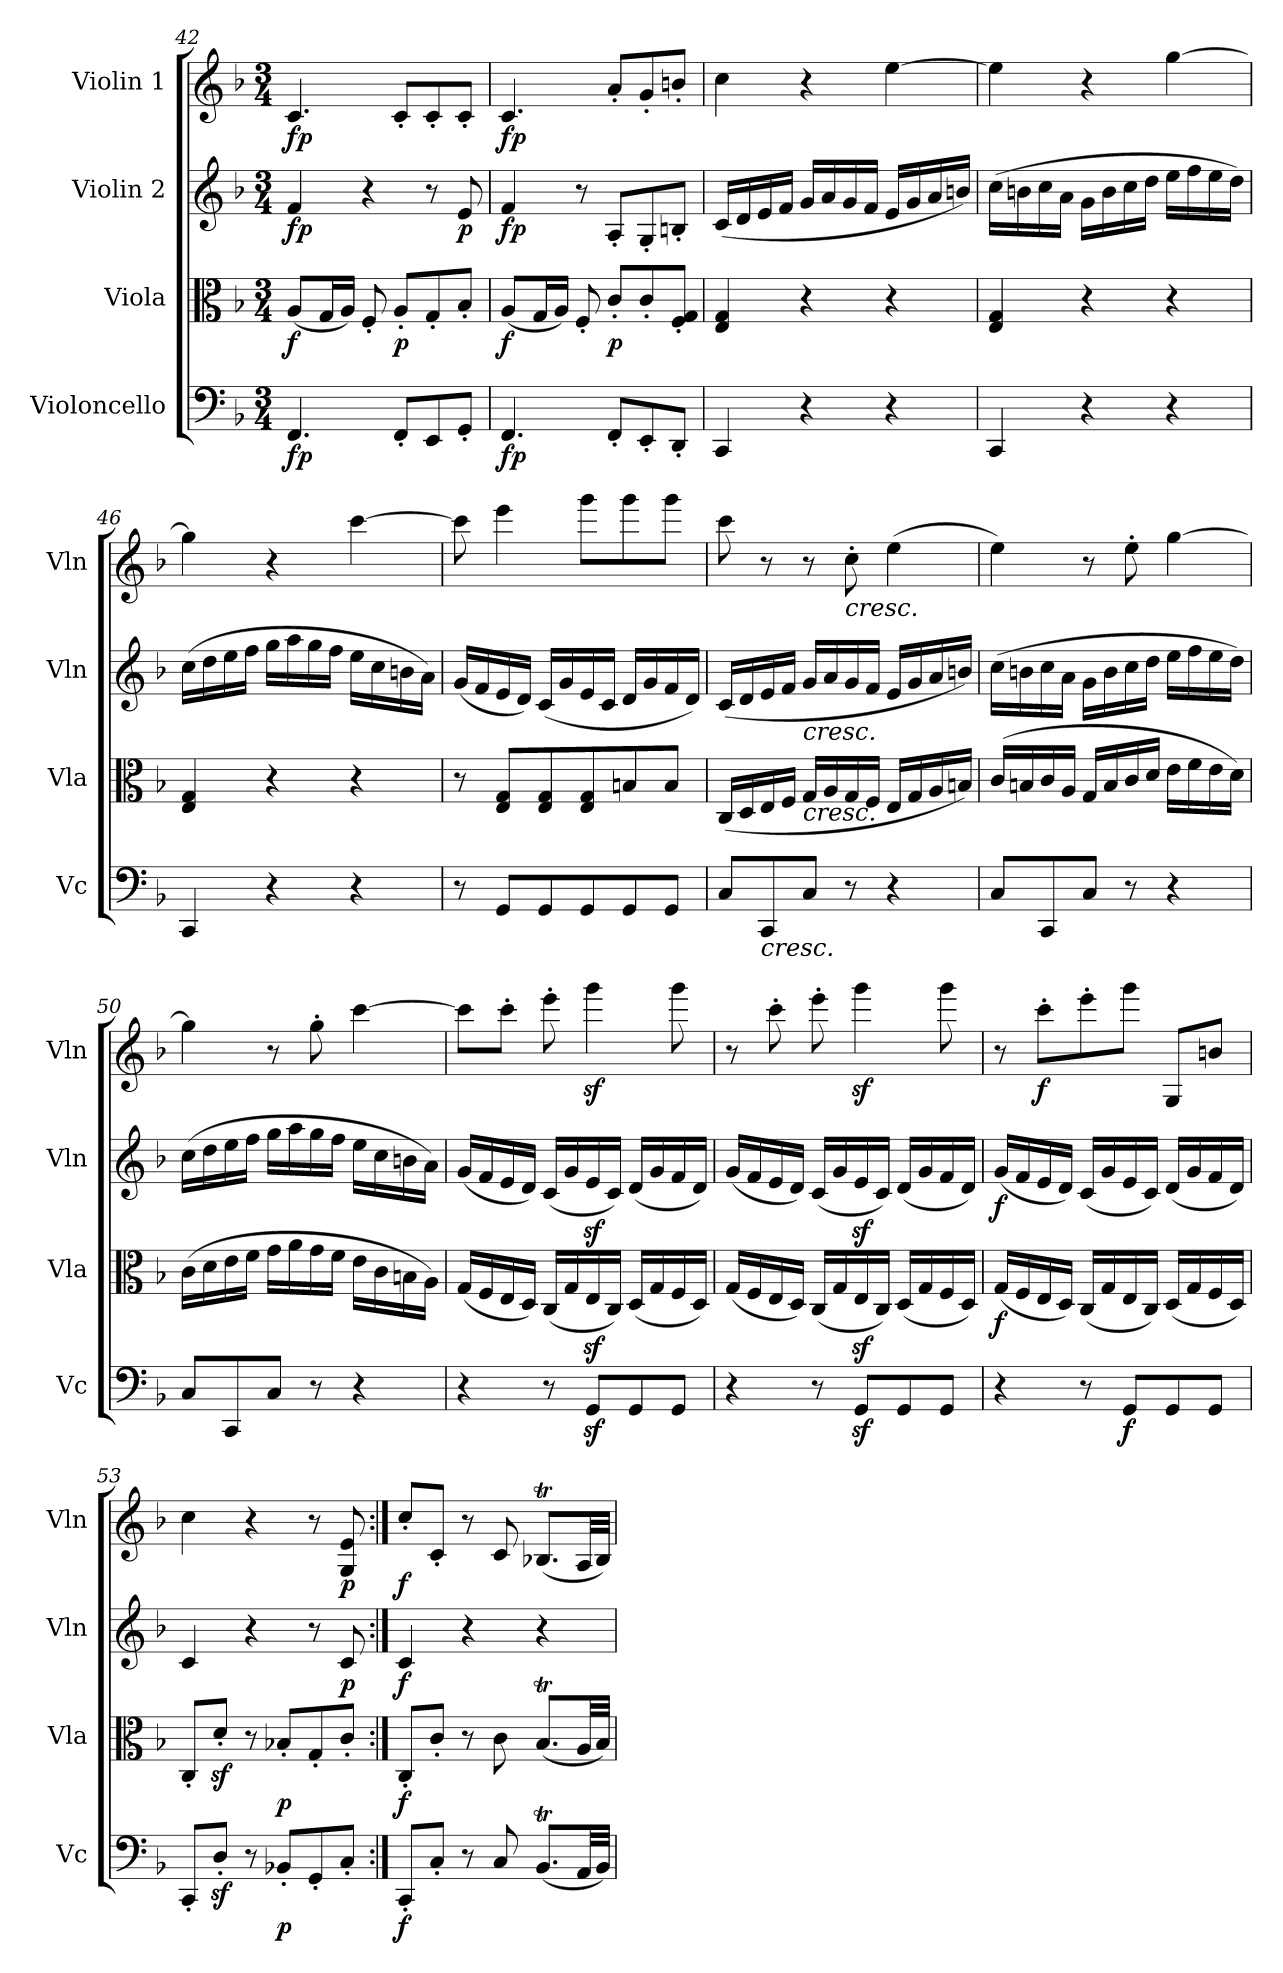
**kern	**dynam	**kern	**dynam	**kern	**dynam	**kern	**dynam
*part4	*part4	*part3	*part3	*part2	*part2	*part1	*part1
*staff4	*staff4	*staff3	*staff3	*staff2	*staff2	*staff1	*staff1
*I"Violoncello	*	*I"Viola	*	*I"Violin 2	*	*I"Violin 1	*
*I'Vc	*	*I'Vla	*	*I'Vln	*	*I'Vln	*
*clefF4	*	*clefC3	*	*clefG2	*	*clefG2	*
*k[b-]	*	*k[b-]	*	*k[b-]	*	*k[b-]	*
*M3/4	*	*M3/4	*	*M3/4	*	*M3/4	*
=42	=42	=42	=42	=42	=42	=42	=42
!	!LO:DY:b	!	!LO:DY:b	!	!LO:DY:b	!	!LO:DY:b
4.FF/	fp	(8A/L	f	4f/	fp	4.c/	fp
.	.	16G/L	.	.	.	.	.
.	.	16A/JJ)	.	.	.	.	.
.	.	8F'/	.	4r	.	.	.
!	!	!	!LO:DY:b	!	!	!	!
8FF'/L	.	8A'/L	p	.	.	8c'/L	.
8EE/	.	8G'/	.	8r	.	8c'/	.
!	!	!	!	!	!LO:DY:b	!	!
8GG'/J	.	8B-'/J	.	8e/	p	8c'/J	.
=43	=43	=43	=43	=43	=43	=43	=43
!	!LO:DY:b	!	!LO:DY:b	!	!LO:DY:b	!	!LO:DY:b
4.FF/	fp	(8A/L	f	4f/	fp	4.c/	fp
.	.	16G/L	.	.	.	.	.
.	.	16A/JJ)	.	.	.	.	.
.	.	8F'/	.	8r	.	.	.
!	!	!	!LO:DY:b	!	!	!	!
8FF'/L	.	8c'/L	p	8A'/L	.	8a'/L	.
8EE'/	.	8c'/	.	8G'/	.	8g'/	.
8DD'/J	.	8F/' 8G/'J	.	8Bn'/J	.	8bn'/J	.
=44	=44	=44	=44	=44	=44	=44	=44
4CC/	.	4E/ 4G/	.	(16c/LL	.	4cc\	.
.	.	.	.	16d/	.	.	.
.	.	.	.	16e/	.	.	.
.	.	.	.	16f/JJ	.	.	.
4r	.	4r	.	16g/LL	.	4r	.
.	.	.	.	16a/	.	.	.
.	.	.	.	16g/	.	.	.
.	.	.	.	16f/JJ	.	.	.
4r	.	4r	.	16e/LL	.	[4ee\	.
.	.	.	.	16g/	.	.	.
.	.	.	.	16a/	.	.	.
.	.	.	.	16bn/JJ)	.	.	.
!!LO:LB:g=z
=45	=45	=45	=45	=45	=45	=45	=45
4CC/	.	4E/ 4G/	.	(>16cc\LL	.	4ee\]	.
.	.	.	.	16bn\	.	.	.
.	.	.	.	16cc\	.	.	.
.	.	.	.	16a\JJ	.	.	.
4r	.	4r	.	16g\LL	.	4r	.
.	.	.	.	16b\	.	.	.
.	.	.	.	16cc\	.	.	.
.	.	.	.	16dd\JJ	.	.	.
4r	.	4r	.	16ee\LL	.	[>4gg\	.
.	.	.	.	16ff\	.	.	.
.	.	.	.	16ee\	.	.	.
.	.	.	.	16dd\JJ)	.	.	.
=46	=46	=46	=46	=46	=46	=46	=46
4CC/	.	4E/ 4G/	.	(>16cc\LL	.	4gg\]	.
.	.	.	.	16dd\	.	.	.
.	.	.	.	16ee\	.	.	.
.	.	.	.	16ff\JJ	.	.	.
4r	.	4r	.	16gg\LL	.	4r	.
.	.	.	.	16aa\	.	.	.
.	.	.	.	16gg\	.	.	.
.	.	.	.	16ff\JJ	.	.	.
4r	.	4r	.	16ee\LL	.	[>4ccc\	.
.	.	.	.	16cc\	.	.	.
.	.	.	.	16bn\	.	.	.
.	.	.	.	16a\JJ)	.	.	.
=47	=47	=47	=47	=47	=47	=47	=47
8r	.	8r	.	(16g/LL	.	8ccc\]	.
.	.	.	.	16f/	.	.	.
8GG/L	.	8E/ 8G/L	.	16e/	.	4eee\	.
.	.	.	.	16d/JJ)	.	.	.
8GG/	.	8E/ 8G/	.	(<16c/LL	.	.	.
.	.	.	.	16g/	.	.	.
8GG/	.	8E/ 8G/	.	16e/	.	8ggg\L	.
.	.	.	.	16c/JJ	.	.	.
8GG/	.	8Bn/	.	16d/LL	.	8ggg\	.
.	.	.	.	16g/	.	.	.
8GG/J	.	8B/J	.	16f/	.	8ggg\J	.
.	.	.	.	16d/JJ)	.	.	.
!!LO:LB:g=z
=48	=48	=48	=48	=48	=48	=48	=48
8C/L	.	(16C/LL	.	(16c/LL	.	8ccc\	.
.	.	16D/	.	16d/	.	.	.
!LO:TX:b:i:t=cresc.	!	!	!	!	!	!	!
8CC/	.	16E/	.	16e/	.	8r	.
.	.	16F/JJ	.	16f/JJ	.	.	.
!	!	!	!	!LO:TX:b:i:t=cresc.	!	!	!
!	!	!LO:TX:b:i:t=cresc.	!	!	!	!	!
8C/J	.	16G/LL	.	16g/LL	.	8r	.
.	.	16A/	.	16a/	.	.	.
!	!	!	!	!	!	!LO:TX:b:i:t=cresc.	!
8r	.	16G/	.	16g/	.	8cc'\	.
.	.	16F/JJ	.	16f/JJ	.	.	.
4r	.	16E/LL	.	16e/LL	.	(>4ee\	.
.	.	16G/	.	16g/	.	.	.
.	.	16A/	.	16a/	.	.	.
.	.	16Bn/JJ)	.	16bn/JJ)	.	.	.
=49	=49	=49	=49	=49	=49	=49	=49
8C/L	.	(<16c/LL	.	(16cc\LL	.	4ee\)	.
.	.	16Bn/	.	16bn\	.	.	.
8CC/	.	16c/	.	16cc\	.	.	.
.	.	16A/JJ	.	16a\JJ	.	.	.
8C/J	.	16G/LL	.	16g\LL	.	8r	.
.	.	16B/	.	16b\	.	.	.
8r	.	16c/	.	16cc\	.	8ee'\	.
.	.	16d/JJ	.	16dd\JJ	.	.	.
4r	.	16e\LL	.	16ee\LL	.	[4gg\	.
.	.	16f\	.	16ff\	.	.	.
.	.	16e\	.	16ee\	.	.	.
.	.	16d\JJ)	.	16dd\JJ)	.	.	.
!!LO:PB:g=z
=50	=50	=50	=50	=50	=50	=50	=50
8C/L	.	(16c\LL	.	(16cc\LL	.	4gg\]	.
.	.	16d\	.	16dd\	.	.	.
8CC/	.	16e\	.	16ee\	.	.	.
.	.	16f\JJ	.	16ff\JJ	.	.	.
8C/J	.	16g\LL	.	16gg\LL	.	8r	.
.	.	16a\	.	16aa\	.	.	.
8r	.	16g\	.	16gg\	.	8gg'\	.
.	.	16f\JJ	.	16ff\JJ	.	.	.
4r	.	16e\LL	.	16ee\LL	.	[4ccc\	.
.	.	16c\	.	16cc\	.	.	.
.	.	16Bn\	.	16bn\	.	.	.
.	.	16A\JJ)	.	16a\JJ)	.	.	.
=51	=51	=51	=51	=51	=51	=51	=51
4r	.	(16G/LL	.	(16g/LL	.	8ccc\L]	.
.	.	16F/	.	16f/	.	.	.
.	.	16E/	.	16e/	.	8ccc'\J	.
.	.	16D/JJ)	.	16d/JJ)	.	.	.
8r	.	(16C/LL	.	(16c/LL	.	8eee'\	.
.	.	16G/	.	16g/	.	.	.
8GGz</L	.	16Ez</	.	16ez</	.	4gggz<\	.
.	.	16C/JJ)	.	16c/JJ)	.	.	.
8GG/	.	(16D/LL	.	(16d/LL	.	.	.
.	.	16G/	.	16g/	.	.	.
8GG/J	.	16F/	.	16f/	.	8ggg\	.
.	.	16D/JJ)	.	16d/JJ)	.	.	.
=52	=52	=52	=52	=52	=52	=52	=52
4r	.	(16G/LL	.	(16g/LL	.	8r	.
.	.	16F/	.	16f/	.	.	.
.	.	16E/	.	16e/	.	8ccc'\	.
.	.	16D/JJ)	.	16d/JJ)	.	.	.
8r	.	(16C/LL	.	(16c/LL	.	8eee'\	.
.	.	16G/	.	16g/	.	.	.
8GGz</L	.	16Ez</	.	16ez</	.	4gggz<\	.
.	.	16C/JJ)	.	16c/JJ)	.	.	.
8GG/	.	(16D/LL	.	(16d/LL	.	.	.
.	.	16G/	.	16g/	.	.	.
8GG/J	.	16F/	.	16f/	.	8ggg\	.
.	.	16D/JJ)	.	16d/JJ)	.	.	.
!!LO:LB:g=z
=53	=53	=53	=53	=53	=53	=53	=53
!	!	!	!LO:DY:b	!	!LO:DY:b	!	!
4r	.	(16G/LL	f	(16g/LL	f	8r	.
.	.	16F/	.	16f/	.	.	.
!	!	!	!	!	!	!	!LO:DY:b
.	.	16E/	.	16e/	.	8ccc'\L	f
.	.	16D/JJ)	.	16d/JJ)	.	.	.
8r	.	(16C/LL	.	(16c/LL	.	8eee'\	.
.	.	16G/	.	16g/	.	.	.
!	!LO:DY:b	!	!	!	!	!	!
8GG/L	f	16E/	.	16e/	.	8ggg\J	.
.	.	16C/JJ)	.	16c/JJ)	.	.	.
8GG/	.	(16D/LL	.	(16d/LL	.	8G/L	.
.	.	16G/	.	16g/	.	.	.
8GG/J	.	16F/	.	16f/	.	8bn/J	.
.	.	16D/JJ)	.	16d/JJ)	.	.	.
=53X1	=53X1	=53X1	=53X1	=53X1	=53X1	=53X1	=53X1
8CC'/L	.	8C'/L	.	4c/	.	4cc\	.
8Dz<'/J	.	8dz<'/J	.	.	.	.	.
8r	.	8r	.	4r	.	4r	.
!	!LO:DY:b	!	!LO:DY:b	!	!	!	!
8BB-X'/L	p	8B-X'/L	p	.	.	.	.
8GG'/	.	8G'/	.	8r	.	8r	.
!	!	!	!	!	!LO:DY:b	!	!LO:DY:b
8C'/J	.	8c'/J	.	8c/	p	8G/ 8e/	p
!!LO:PB:g=z
=54:|!	=54:|!	=54:|!	=54:|!	=54:|!	=54:|!	=54:|!	=54:|!
!	!LO:DY:b	!	!LO:DY:b	!	!LO:DY:b	!	!LO:DY:b
8CC'/L	f	8C'/L	f	4c/	f	8cc'/L	f
8C'/J	.	8c'/J	.	.	.	8c'/J	.
8r	.	8r	.	4r	.	8r	.
8C/	.	8c\	.	.	.	8c/	.
(<8.BB-T/L	.	(<8.B-T/L	.	4r	.	(<8.B-XT/L	.
32AA/LL	.	32A/LL	.	.	.	32A/LL	.
32BB-/JJJ)	.	32B-/JJJ)	.	.	.	32B-/JJJ)	.
=	=	=	=	=	=	=	=
*-	*-	*-	*-	*-	*-	*-	*-
